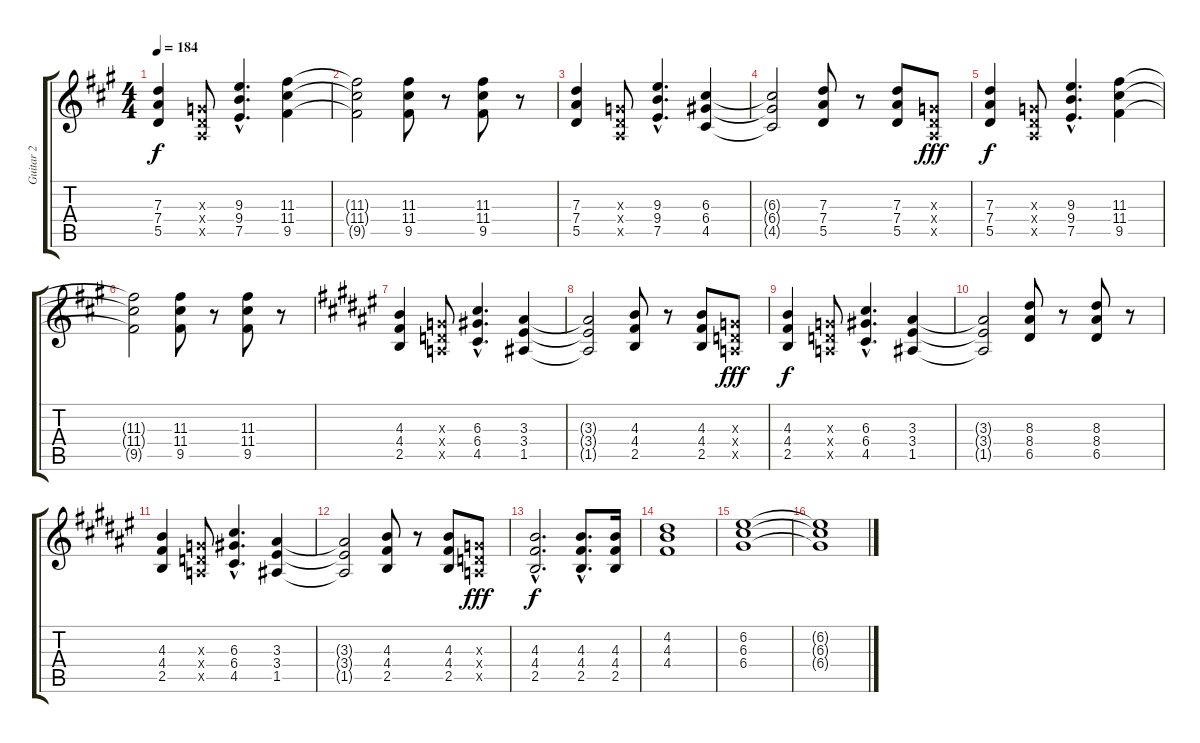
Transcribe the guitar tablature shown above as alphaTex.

\track ("Guitar 2" "Guitar 2") {instrument overdrivenguitar}
\staff {score tabs}
\tuning (E4 B3 G3 D3 A2 E2) {hide}
\ts (4 4)
\tempo 184
\clef g2
\ks f#minor
(7.3 7.4 5.5).4{dy f} (0.3{x} 0.4{x} 0.5{x}).8 (9.3{hac} 9.4{hac} 7.5{hac}).4{d} (11.3 11.4 9.5).4 |
(11.3{t} 11.4{t} 9.5{t}).2 (11.3 11.4 9.5).8 r.8 (11.3 11.4 9.5).8 r.8 |
(7.3 7.4 5.5).4 (0.3{x} 0.4{x} 0.5{x}).8 (9.3{hac} 9.4{hac} 7.5{hac}).4{d} (6.3 6.4 4.5).4 |
(6.3{t} 6.4{t} 4.5{t}).2 (7.3 7.4 5.5).8 r.8 (7.3 7.4 5.5).8 (0.3{x} 0.4{x} 0.5{x}).8{dy fff} |
(7.3 7.4 5.5).4{dy f} (0.3{x} 0.4{x} 0.5{x}).8 (9.3{hac} 9.4{hac} 7.5{hac}).4{d} (11.3 11.4 9.5).4 |
(11.3{t} 11.4{t} 9.5{t}).2 (11.3 11.4 9.5).8 r.8 (11.3 11.4 9.5).8 r.8 |
\ks f#
(4.3 4.4 2.5).4 (0.3{x} 0.4{x} 0.5{x}).8 (6.3{hac} 6.4{hac} 4.5{hac}).4{d} (3.3 3.4 1.5).4 |
(3.3{t} 3.4{t} 1.5{t}).2 (4.3 4.4 2.5).8 r.8 (4.3 4.4 2.5).8 (0.3{x} 0.4{x} 0.5{x}).8{dy fff} |
(4.3 4.4 2.5).4{dy f} (0.3{x} 0.4{x} 0.5{x}).8 (6.3{hac} 6.4{hac} 4.5{hac}).4{d} (3.3 3.4 1.5).4 |
(3.3{t} 3.4{t} 1.5{t}).2 (8.3 8.4 6.5).8 r.8 (8.3 8.4 6.5).8 r.8 |
(4.3 4.4 2.5).4 (0.3{x} 0.4{x} 0.5{x}).8 (6.3{hac} 6.4{hac} 4.5{hac}).4{d} (3.3 3.4 1.5).4 |
(3.3{t} 3.4{t} 1.5{t}).2 (4.3 4.4 2.5).8 r.8 (4.3 4.4 2.5).8 (0.3{x} 0.4{x} 0.5{x}).8{dy fff} |
(4.3{hac} 4.4{hac} 2.5{hac}).2{d dy f} (4.3{hac} 4.4{hac} 2.5{hac}).8{d} (4.3 4.4 2.5).16 |
(4.2 4.3 4.4).1 |
(6.2 6.3 6.4).1 |
(6.2{t} 6.3{t} 6.4{t}).1
